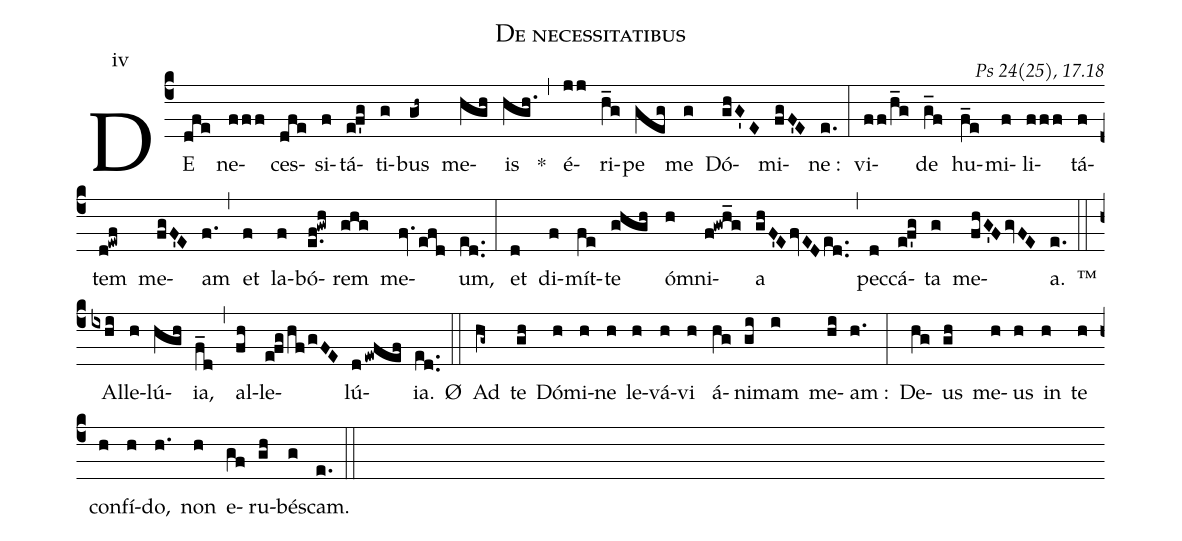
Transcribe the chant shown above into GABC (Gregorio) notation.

name:De necessitatibus;
commentary: Ps 24(25), 17.18;
mode:iv;
%%
(c4) DE(dfe) ne(fff)ces(dfe)si(f)tá(e!f'g)ti(g)bus(gh~) me(hgh)is(hgh.) *(,) é(jj)ri(h_g)pe(geg) me(g) Dó(ghG'E)mi(fgF'E)ne~:(e.) (:) vi(ff/h_g)de(g_f) hu(f_e)mi(f)li(fff)tá(f)tem(d!ewf) me(fgF'E)am(f.) (,) et(f) la(f)bó(e.f!gwh)rem(ghg) me(fv.efd)um,(ed..) (:) et(d) di(f)mít(fe)te(ghgh) ó(h)mni(f!gwh_g)a(ghF'EfvEDed..) (,) pec(d)cá(e!f'g)ta(g) me(fhG'FgvFE)a.(e.) ™(::) Al(ixhi)le(h)lú(hgh)ia,(f_d) (,) al(fh)le(efg/hf/gFE)lú(dewfef)ia.(ed..) Ø(::) Ad(hg~) te(gh) Dó(h)mi(h)ne(h) le(h)vá(h)vi(h) á(hg)ni(gi)mam(i) me(hi)am~:(h.) (:) De(hg)us(gh) me(h)us(h) in(h) te(h) con(h)fí(h)do,(h.) non(h) e(gf)ru(gh)bé(g)scam.(e.) (::)
